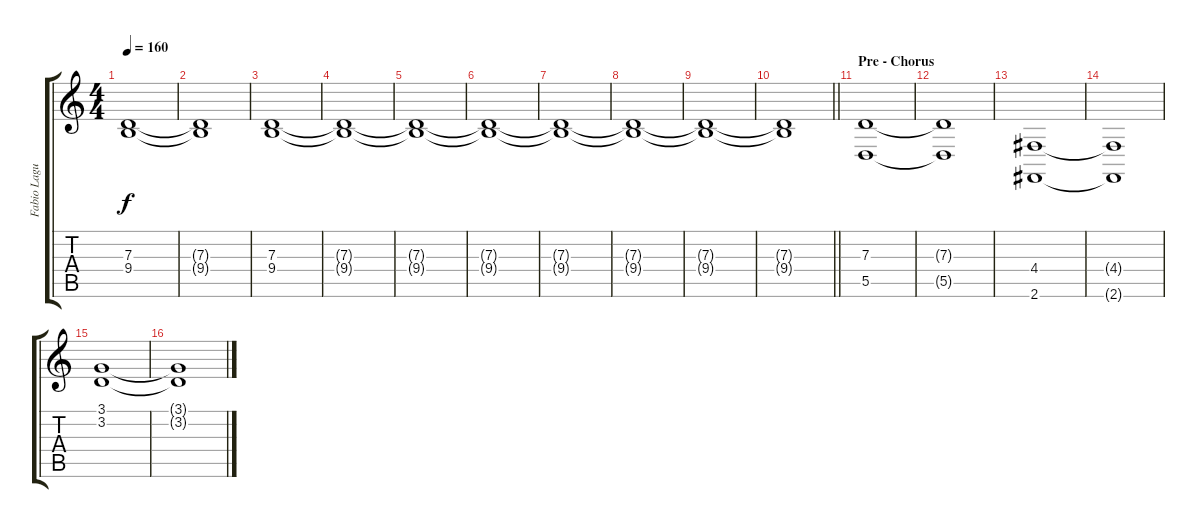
\track ("Fabio Laguna" "Fabio Lagu") {instrument stringensemble1}
\staff {score tabs}
\tuning (E4 B3 G3 D3 A2 E2) {hide}
\ts (4 4)
\tempo 160
\clef g2
\ks c
(7.3{t} 9.4{t}).1{dy f} |
(7.3{t} 9.4{t}).1 |
(7.3 9.4).1 |
(7.3{t} 9.4{t}).1 |
(7.3{t} 9.4{t}).1 |
(7.3{t} 9.4{t}).1 |
(7.3{t} 9.4{t}).1 |
(7.3{t} 9.4{t}).1 |
(7.3{t} 9.4{t}).1 |
\barLineRight lightlight
(7.3{t} 9.4{t}).1 |
\section ("" "Pre - Chorus")
(7.3 5.5).1 |
(7.3{t} 5.5{t}).1 |
(4.4 2.6).1 |
(4.4{t} 2.6{t}).1 |
(3.1 3.2).1 |
(3.1{t} 3.2{t}).1
